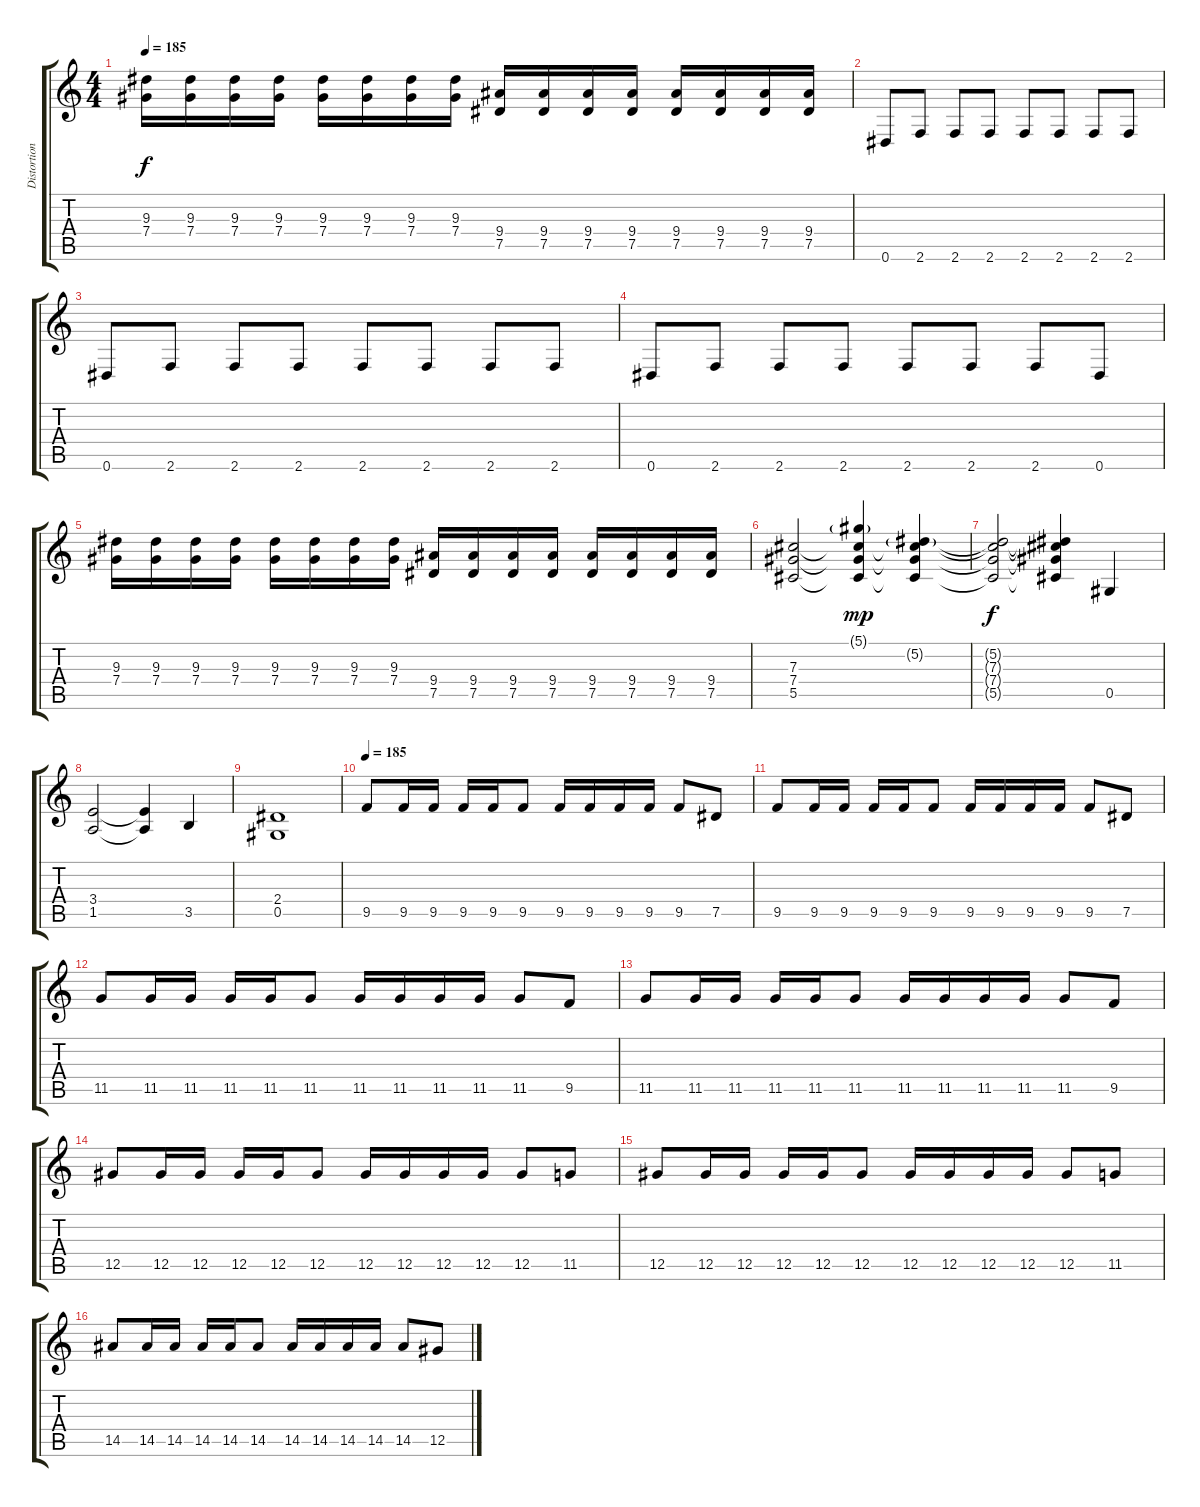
\track ("Distortion Guitar" "Distortion") {instrument distortionguitar}
\staff {score tabs}
\tuning (Eb4 Bb3 Gb3 Db3 Ab2 Eb2) {hide}
\ts (4 4)
\tempo 185
\clef g2
\ks c
(9.3 7.4).16{dy f} (9.3 7.4).16 (9.3 7.4).16 (9.3 7.4).16 (9.3 7.4).16 (9.3 7.4).16 (9.3 7.4).16 (9.3 7.4).16 (9.4 7.5).16 (9.4 7.5).16 (9.4 7.5).16 (9.4 7.5).16 (9.4 7.5).16 (9.4 7.5).16 (9.4 7.5).16 (9.4 7.5).16 |
0.6.8 2.6.8 2.6.8 2.6.8 2.6.8 2.6.8 2.6.8 2.6.8 |
0.6.8 2.6.8 2.6.8 2.6.8 2.6.8 2.6.8 2.6.8 2.6.8 |
0.6.8 2.6.8 2.6.8 2.6.8 2.6.8 2.6.8 2.6.8 0.6.8 |
(9.3 7.4).16 (9.3 7.4).16 (9.3 7.4).16 (9.3 7.4).16 (9.3 7.4).16 (9.3 7.4).16 (9.3 7.4).16 (9.3 7.4).16 (9.4 7.5).16 (9.4 7.5).16 (9.4 7.5).16 (9.4 7.5).16 (9.4 7.5).16 (9.4 7.5).16 (9.4 7.5).16 (9.4 7.5).16 |
(7.3 7.4 5.5).2 (5.1{g} 7.3{t} 7.4{t} 5.5{t}).4{dy mp} (5.2{g} 7.3{t} 7.4{t} 5.5{t}).4 |
(5.2{t} 7.3{t} 7.4{t} 5.5{t}).2{dy f} (5.2{t} 7.3{t} 7.4{t} 5.5{t}).4 0.5.4 |
(3.4 1.5).2 (3.4{t} 1.5{t}).4 3.5.4 |
(2.4 0.5).1 |
\tempo 185
9.5.8 9.5.16 9.5.16 9.5.16 9.5.16 9.5.8 9.5.16 9.5.16 9.5.16 9.5.16 9.5.8 7.5.8 |
9.5.8 9.5.16 9.5.16 9.5.16 9.5.16 9.5.8 9.5.16 9.5.16 9.5.16 9.5.16 9.5.8 7.5.8 |
11.5.8 11.5.16 11.5.16 11.5.16 11.5.16 11.5.8 11.5.16 11.5.16 11.5.16 11.5.16 11.5.8 9.5.8 |
11.5.8 11.5.16 11.5.16 11.5.16 11.5.16 11.5.8 11.5.16 11.5.16 11.5.16 11.5.16 11.5.8 9.5.8 |
12.5.8 12.5.16 12.5.16 12.5.16 12.5.16 12.5.8 12.5.16 12.5.16 12.5.16 12.5.16 12.5.8 11.5.8 |
12.5.8 12.5.16 12.5.16 12.5.16 12.5.16 12.5.8 12.5.16 12.5.16 12.5.16 12.5.16 12.5.8 11.5.8 |
14.5.8 14.5.16 14.5.16 14.5.16 14.5.16 14.5.8 14.5.16 14.5.16 14.5.16 14.5.16 14.5.8 12.5.8
